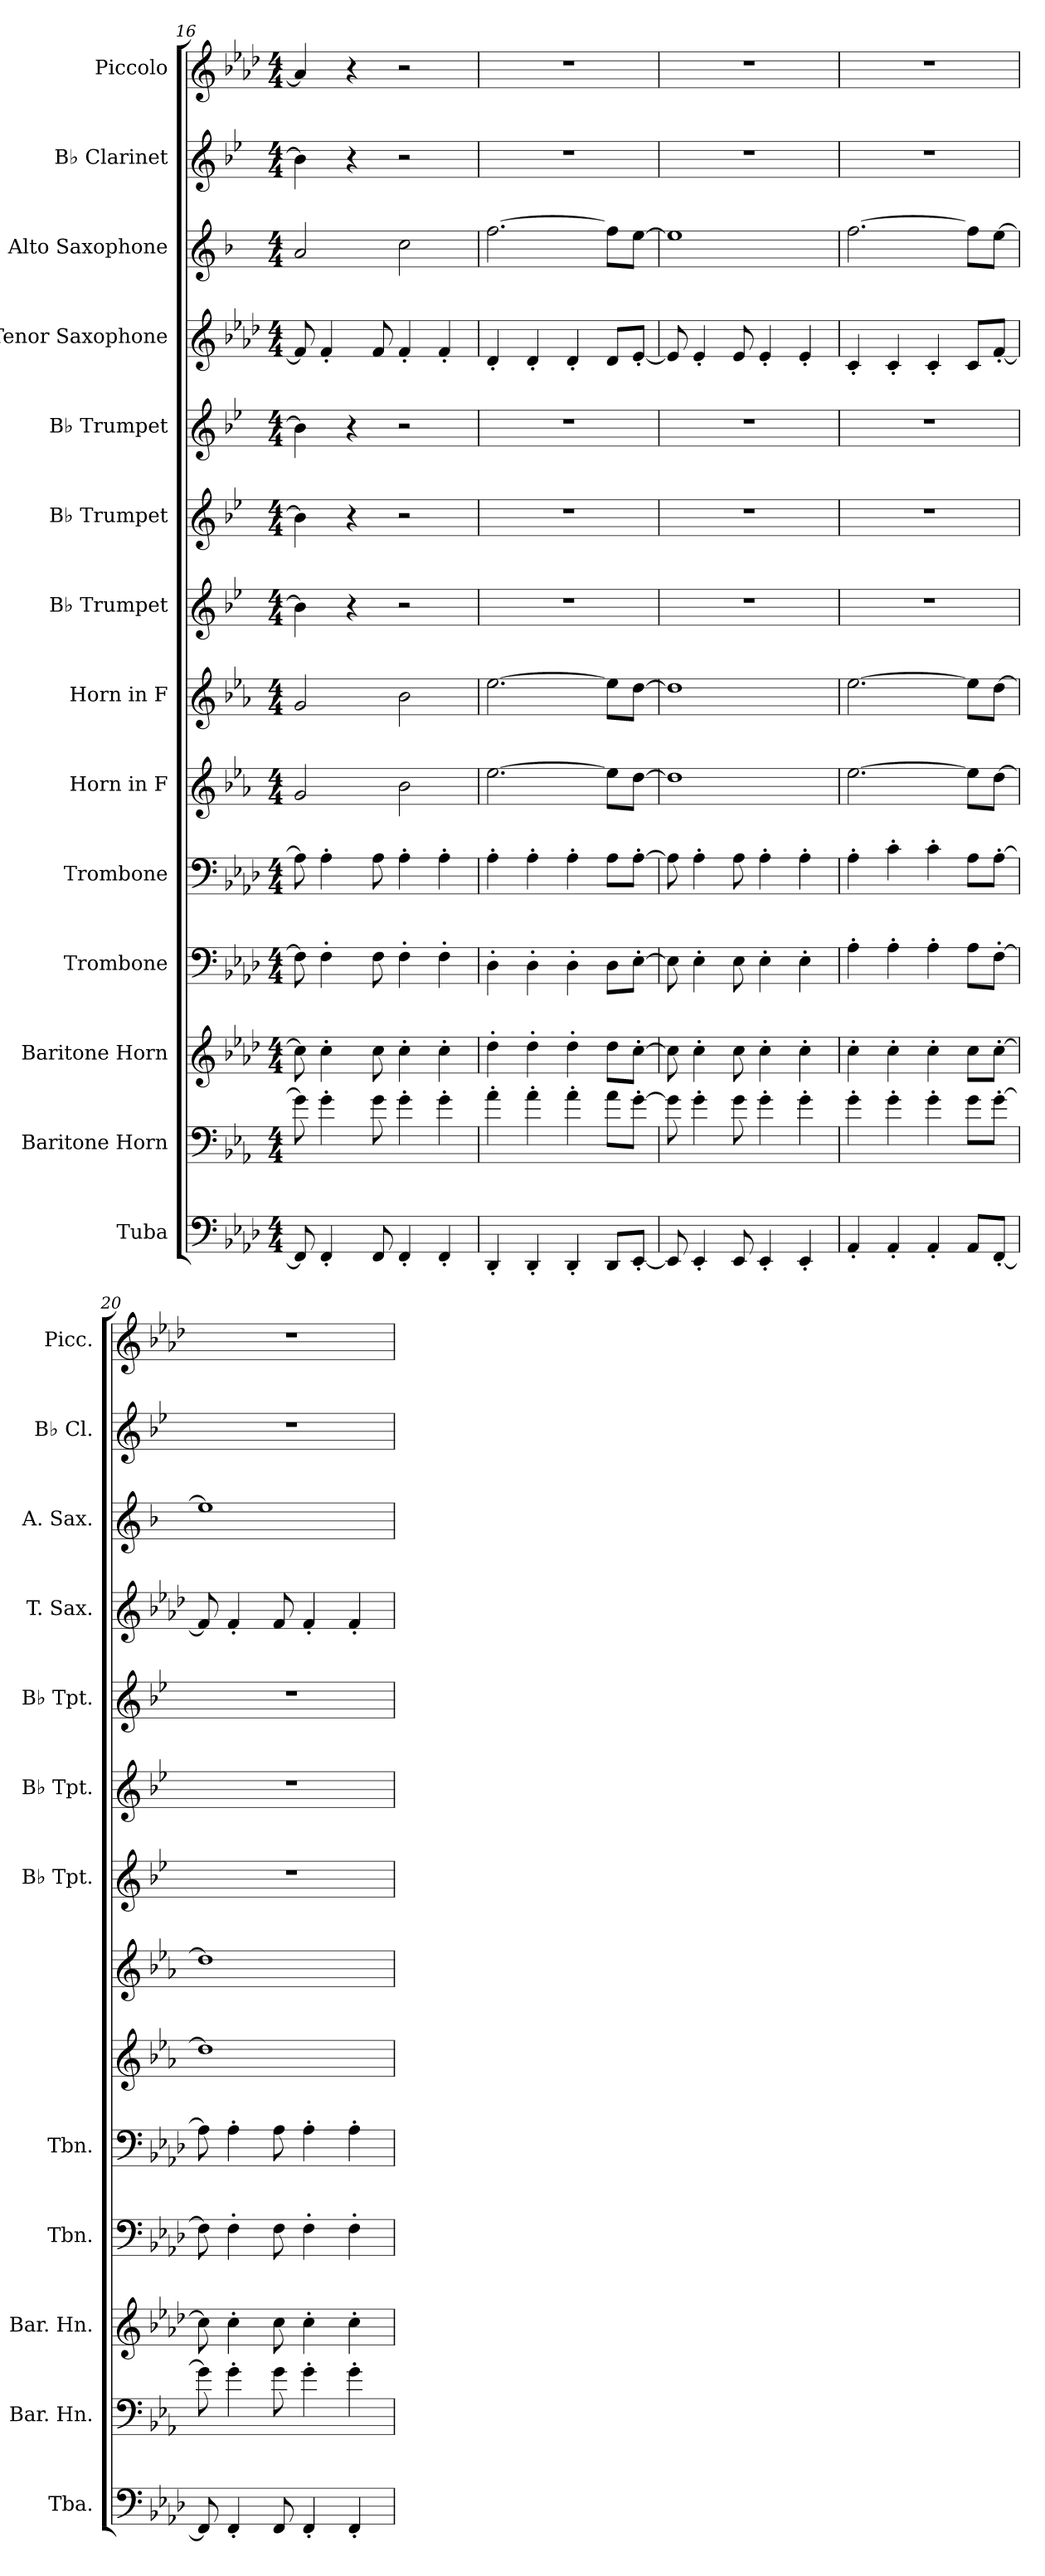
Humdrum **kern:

**kern	**kern	**kern	**kern	**kern	**kern	**kern	**kern	**kern	**kern	**kern	**kern	**kern	**kern
*part14	*part13	*part12	*part11	*part10	*part9	*part8	*part7	*part6	*part5	*part4	*part3	*part2	*part1
*staff14	*staff13	*staff12	*staff11	*staff10	*staff9	*staff8	*staff7	*staff6	*staff5	*staff4	*staff3	*staff2	*staff1
*I"Tuba	*I"Baritone Horn	*I"Baritone Horn	*I"Trombone	*I"Trombone	*I"Horn in F	*I"Horn in F	*I"B♭ Trumpet	*I"B♭ Trumpet	*I"B♭ Trumpet	*I"Tenor Saxophone	*I"Alto Saxophone	*I"B♭ Clarinet	*I"Piccolo
*I'Tba.	*I'Bar. Hn.	*I'Bar. Hn.	*I'Tbn.	*I'Tbn.	*	*	*I'B♭ Tpt.	*I'B♭ Tpt.	*I'B♭ Tpt.	*I'T. Sax.	*I'A. Sax.	*I'B♭ Cl.	*I'Picc.
!!LO:PB:g=z
*clefF4	*clefF4	*clefG2	*clefF4	*clefF4	*clefG2	*clefG2	*clefG2	*clefG2	*clefG2	*clefG2	*clefG2	*clefG2	*clefG2
*	*ITrd4c7	*ITrd8c14	*	*	*ITrd4c7	*ITrd4c7	*ITrd1c2	*ITrd1c2	*ITrd1c2	*ITrd8c14	*ITrd5c9	*ITrd1c2	*ITrd-7c-12
*k[b-e-a-d-]	*k[b-e-a-d-]	*k[b-e-a-d-]	*k[b-e-a-d-]	*k[b-e-a-d-]	*k[b-e-a-d-]	*k[b-e-a-d-]	*k[b-e-a-d-]	*k[b-e-a-d-]	*k[b-e-a-d-]	*k[b-e-a-d-]	*k[b-e-a-d-]	*k[b-e-a-d-]	*k[b-e-a-d-]
*M4/4	*M4/4	*M4/4	*M4/4	*M4/4	*M4/4	*M4/4	*M4/4	*M4/4	*M4/4	*M4/4	*M4/4	*M4/4	*M4/4
=16	=16	=16	=16	=16	=16	=16	=16	=16	=16	=16	=16	=16	=16
8FF/]	8c\]	8c\]	8F\]	8A-\]	2c/	2c/	4a-\]	4a-\]	4a-\]	8F/]	2c/	4a-\]	4aa-/]
4FF'/	4c'\	4c'\	4F'\	4A-'\	.	.	.	.	.	4F'/	.	.	.
.	.	.	.	.	.	.	4r	4r	4r	.	.	4r	4r
8FF/	8c\	8c\	8F\	8A-\	.	.	.	.	.	8F/	.	.	.
4FF'/	4c'\	4c'\	4F'\	4A-'\	2e-\	2e-\	2r	2r	2r	4F'/	2e-\	2r	2r
4FF'/	4c'\	4c'\	4F'\	4A-'\	.	.	.	.	.	4F'/	.	.	.
=17	=17	=17	=17	=17	=17	=17	=17	=17	=17	=17	=17	=17	=17
4DD-'/	4d-'\	4d-'\	4D-'\	4A-'\	[2.a-\	[2.a-\	1r	1r	1r	4D-'/	[2.a-\	1r	1r
4DD-'/	4d-'\	4d-'\	4D-'\	4A-'\	.	.	.	.	.	4D-'/	.	.	.
4DD-'/	4d-'\	4d-'\	4D-'\	4A-'\	.	.	.	.	.	4D-'/	.	.	.
8DD-/L	8d-\L	8d-\L	8D-\L	8A-\L	8a-\L]	8a-\L]	.	.	.	8D-/L	8a-\L]	.	.
[8EE-'/J	[8c'\J	[8c'\J	[8E-'\J	[8A-'\J	[8g\J	[8g\J	.	.	.	[8E-'/J	[8g\J	.	.
=18	=18	=18	=18	=18	=18	=18	=18	=18	=18	=18	=18	=18	=18
8EE-/]	8c\]	8c\]	8E-\]	8A-\]	1g]	1g]	1r	1r	1r	8E-/]	1g]	1r	1r
4EE-'/	4c'\	4c'\	4E-'\	4A-'\	.	.	.	.	.	4E-'/	.	.	.
8EE-/	8c\	8c\	8E-\	8A-\	.	.	.	.	.	8E-/	.	.	.
4EE-'/	4c'\	4c'\	4E-'\	4A-'\	.	.	.	.	.	4E-'/	.	.	.
4EE-'/	4c'\	4c'\	4E-'\	4A-'\	.	.	.	.	.	4E-'/	.	.	.
=19	=19	=19	=19	=19	=19	=19	=19	=19	=19	=19	=19	=19	=19
4AA-'/	4c'\	4c'\	4A-'\	4A-'\	[2.a-\	[2.a-\	1r	1r	1r	4C'/	[2.a-\	1r	1r
4AA-'/	4c'\	4c'\	4A-'\	4c'\	.	.	.	.	.	4C'/	.	.	.
4AA-'/	4c'\	4c'\	4A-'\	4c'\	.	.	.	.	.	4C'/	.	.	.
8AA-/L	8c\L	8c\L	8A-\L	8A-\L	8a-\L]	8a-\L]	.	.	.	8C/L	8a-\L]	.	.
[8FF'/J	[8c'\J	[8c'\J	[8F'\J	[8A-'\J	[8g\J	[8g\J	.	.	.	[8F'/J	[8g\J	.	.
=20	=20	=20	=20	=20	=20	=20	=20	=20	=20	=20	=20	=20	=20
8FF/]	8c\]	8c\]	8F\]	8A-\]	1g]	1g]	1r	1r	1r	8F/]	1g]	1r	1r
4FF'/	4c'\	4c'\	4F'\	4A-'\	.	.	.	.	.	4F'/	.	.	.
8FF/	8c\	8c\	8F\	8A-\	.	.	.	.	.	8F/	.	.	.
4FF'/	4c'\	4c'\	4F'\	4A-'\	.	.	.	.	.	4F'/	.	.	.
4FF'/	4c'\	4c'\	4F'\	4A-'\	.	.	.	.	.	4F'/	.	.	.
=	=	=	=	=	=	=	=	=	=	=	=	=	=
*-	*-	*-	*-	*-	*-	*-	*-	*-	*-	*-	*-	*-	*-
